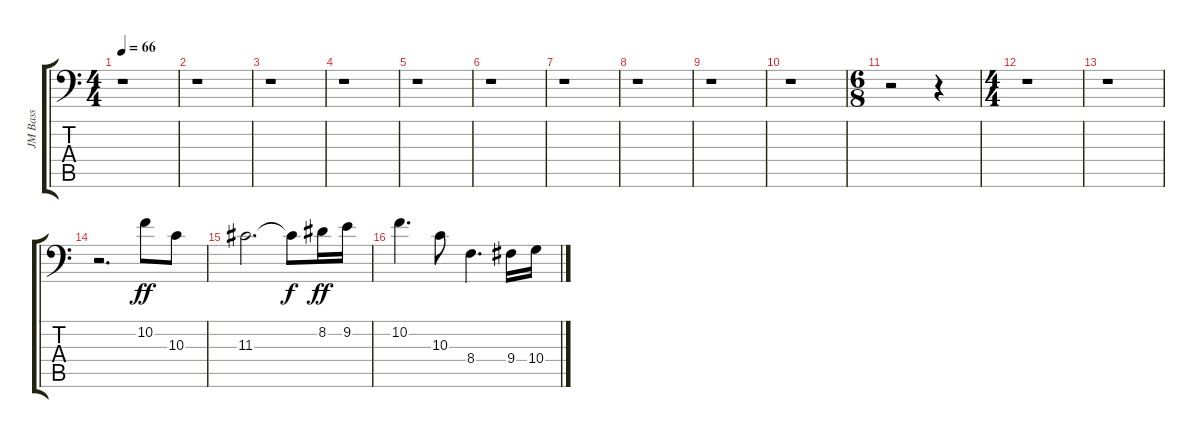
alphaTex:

\track ("JM Bass" "JM Bass") {instrument electricbassfinger}
\staff {score tabs}
\tuning (C3 G2 D2 A1 E1 B0) {hide}
\ts (4 4)
\tempo 66
\clef f4
\ks c
r.1{dy f} |
r.1 |
r.1 |
r.1 |
r.1 |
r.1 |
r.1 |
r.1 |
r.1 |
r.1 |
\ts (6 8)
r.2 r.4 |
\ts (4 4)
r.1 |
r.1 |
r.2{d} 10.2.8{dy ff} 10.3.8 |
11.3.2{d} 11.3{t}.8{dy f} 8.2.16{dy ff} 9.2.16 |
10.2.4{d} 10.3.8 8.4.4{d} 9.4.16 10.4.16
